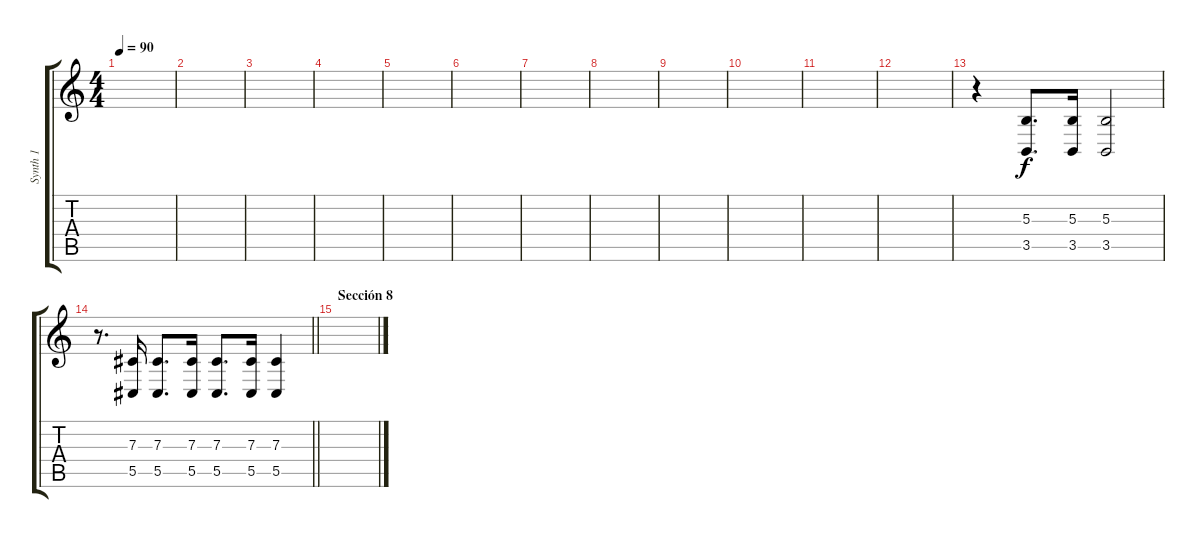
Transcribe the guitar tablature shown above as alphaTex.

\track ("Synth 1" "Synth 1") {instrument synthbrass1}
\staff {score tabs}
\tuning (Eb4 Bb3 Gb3 Db3 Ab2 Eb2) {hide}
\ts (4 4)
\tempo 90
\clef g2
\ks c
|
|
|
|
|
|
|
|
|
|
|
|
r.4 (5.3 3.5).8{d} (5.3 3.5).16 (5.3 3.5).2 |
\barLineRight lightlight
r.8{d} (7.3 5.5).16 (7.3 5.5).8{d} (7.3 5.5).16 (7.3 5.5).8{d} (7.3 5.5).16 (7.3 5.5).4 |
\section ("" "Sección 8")
